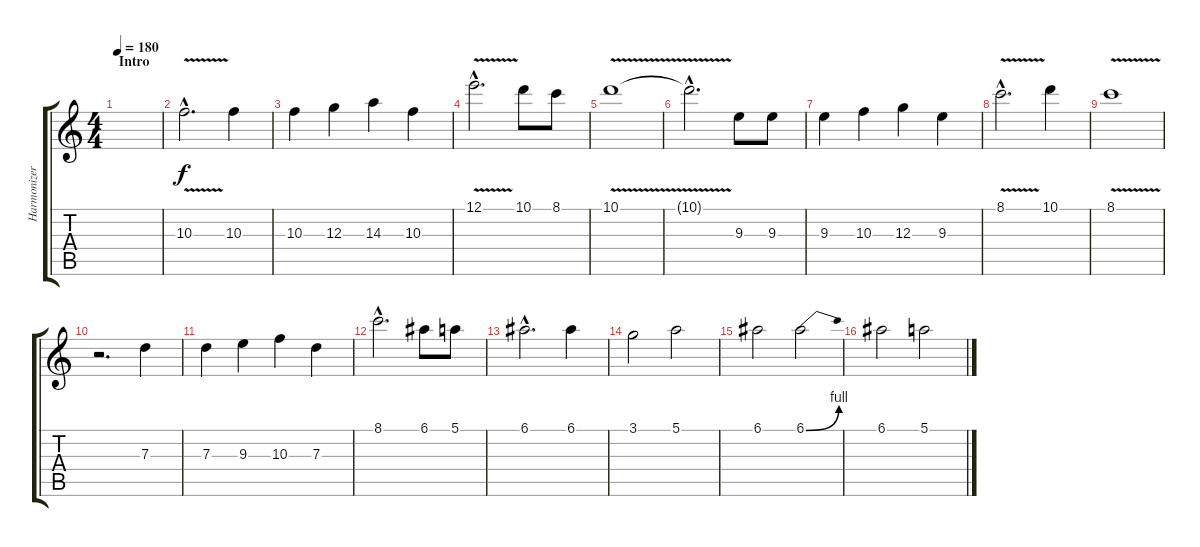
\track ("Harmonizer for LG" "Harmonizer") {instrument distortionguitar}
\staff {score tabs}
\tuning (E4 B3 G3 D3 A2 E2) {hide}
\ts (4 4)
\section ("" "Intro")
\tempo 180
\clef g2
\ks c
|
10.3{v hac}.2{d} 10.3.4 |
10.3.4 12.3.4 14.3.4 10.3.4 |
12.1{v hac}.2{d} 10.1.8 8.1.8 |
10.1{v}.1 |
10.1{hac t}.2{d} 9.3.8 9.3.8 |
9.3.4 10.3.4 12.3.4 9.3.4 |
8.1{v hac}.2{d} 10.1.4 |
8.1{v}.1 |
r.2{d} 7.3.4 |
7.3.4 9.3.4 10.3.4 7.3.4 |
8.1{hac}.2{d} 6.1.8 5.1.8 |
6.1{hac}.2{d} 6.1.4 |
3.1.2 5.1.2 |
6.1.2 6.1{be (bend 0 0 60 4)}.2 |
6.1.2 5.1.2
